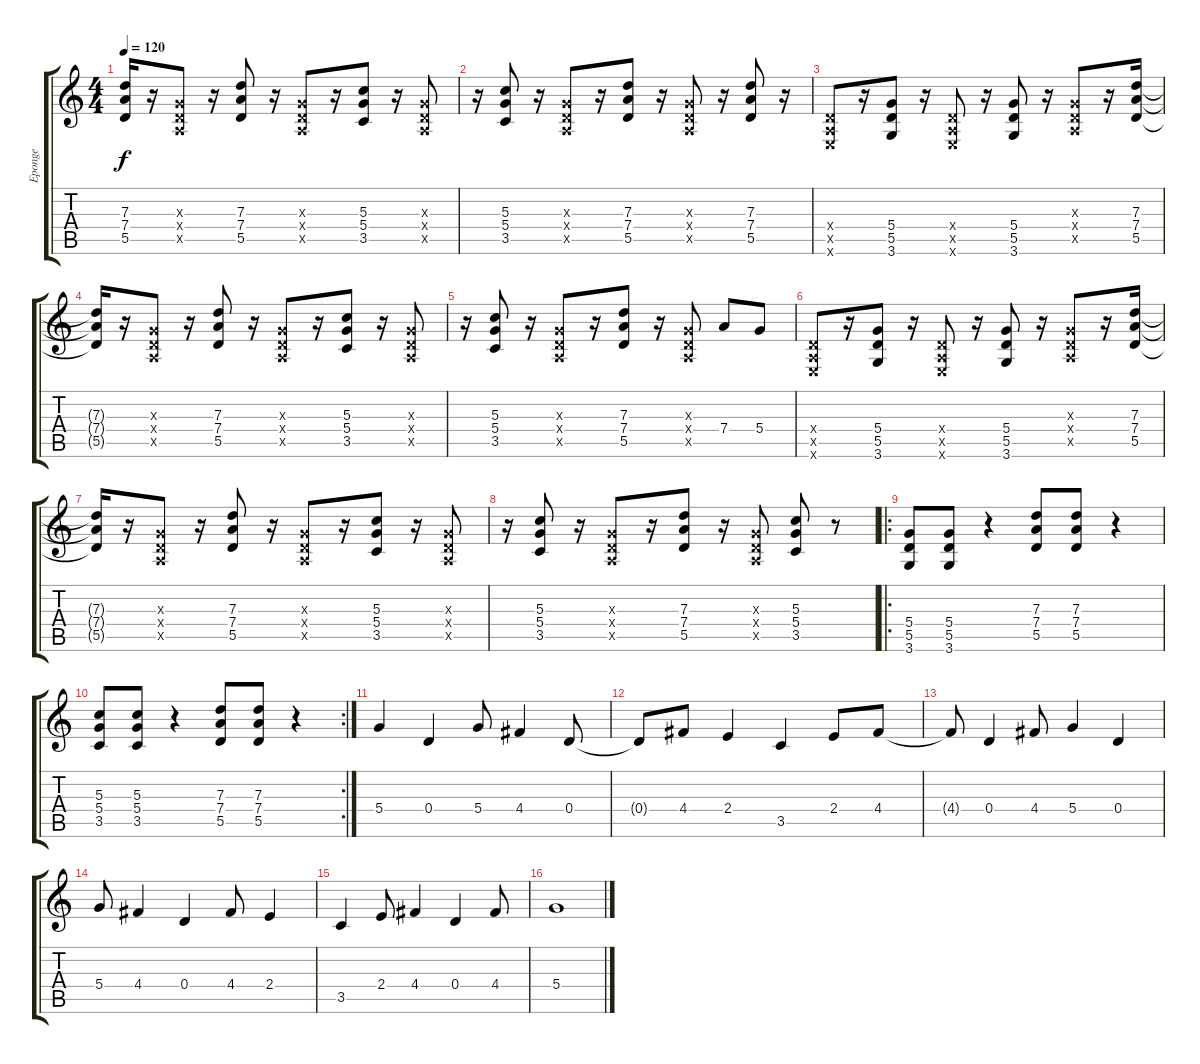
\track ("Eponge" "Eponge") {instrument distortionguitar}
\staff {score tabs}
\tuning (E4 B3 G3 D3 A2 E2) {hide}
\ts (4 4)
\tempo 120
\clef g2
\ks c
(7.3{t} 7.4{t} 5.5{t}).16{dy f} r.16 (0.3{x} 0.4{x} 0.5{x}).8 r.16 (7.3 7.4 5.5).8 r.16 (0.3{x} 0.4{x} 0.5{x}).8 r.16 (5.3 5.4 3.5).8 r.16 (0.3{x} 0.4{x} 0.5{x}).8 |
r.16 (5.3 5.4 3.5).8 r.16 (0.3{x} 0.4{x} 0.5{x}).8 r.16 (7.3 7.4 5.5).8 r.16 (0.3{x} 0.4{x} 0.5{x}).8 r.16 (7.3 7.4 5.5).8 r.16 |
(0.4{x} 0.5{x} 0.6{x}).8{instrument electricguitarclean} r.16 (5.4 5.5 3.6).8 r.16 (0.4{x} 0.5{x} 0.6{x}).8 r.16 (5.4 5.5 3.6).8 r.16 (0.3{x} 0.4{x} 0.5{x}).8 r.16 (7.3 7.4 5.5).16 |
(7.3{t} 7.4{t} 5.5{t}).16 r.16 (0.3{x} 0.4{x} 0.5{x}).8 r.16 (7.3 7.4 5.5).8 r.16 (0.3{x} 0.4{x} 0.5{x}).8 r.16 (5.3 5.4 3.5).8 r.16 (0.3{x} 0.4{x} 0.5{x}).8 |
r.16 (5.3 5.4 3.5).8 r.16 (0.3{x} 0.4{x} 0.5{x}).8 r.16 (7.3 7.4 5.5).8 r.16 (0.3{x} 0.4{x} 0.5{x}).8 7.4.8 5.4.8 |
(0.4{x} 0.5{x} 0.6{x}).8{instrument electricguitarclean} r.16 (5.4 5.5 3.6).8 r.16 (0.4{x} 0.5{x} 0.6{x}).8 r.16 (5.4 5.5 3.6).8 r.16 (0.3{x} 0.4{x} 0.5{x}).8 r.16 (7.3 7.4 5.5).16 |
(7.3{t} 7.4{t} 5.5{t}).16 r.16 (0.3{x} 0.4{x} 0.5{x}).8 r.16 (7.3 7.4 5.5).8 r.16 (0.3{x} 0.4{x} 0.5{x}).8 r.16 (5.3 5.4 3.5).8 r.16 (0.3{x} 0.4{x} 0.5{x}).8 |
r.16{volume 16 instrument distortionguitar} (5.3 5.4 3.5).8 r.16 (0.3{x} 0.4{x} 0.5{x}).8 r.16 (7.3 7.4 5.5).8 r.16 (0.3{x} 0.4{x} 0.5{x}).8 (5.3 5.4 3.5).8 r.8 |
\ro
(5.4 5.5 3.6).8 (5.4 5.5 3.6).8 r.4 (7.3 7.4 5.5).8 (7.3 7.4 5.5).8 r.4 |
\rc 2
(5.3 5.4 3.5).8 (5.3 5.4 3.5).8 r.4 (7.3 7.4 5.5).8 (7.3 7.4 5.5).8 r.4 |
5.4.4 0.4.4 5.4.8 4.4.4 0.4.8 |
0.4{t}.8 4.4.8 2.4.4 3.5.4 2.4.8 4.4.8 |
4.4{t}.8 0.4.4 4.4.8 5.4.4 0.4.4 |
5.4.8 4.4.4 0.4.4 4.4.8 2.4.4 |
3.5.4 2.4.8 4.4.4 0.4.4 4.4.8 |
5.4.1
